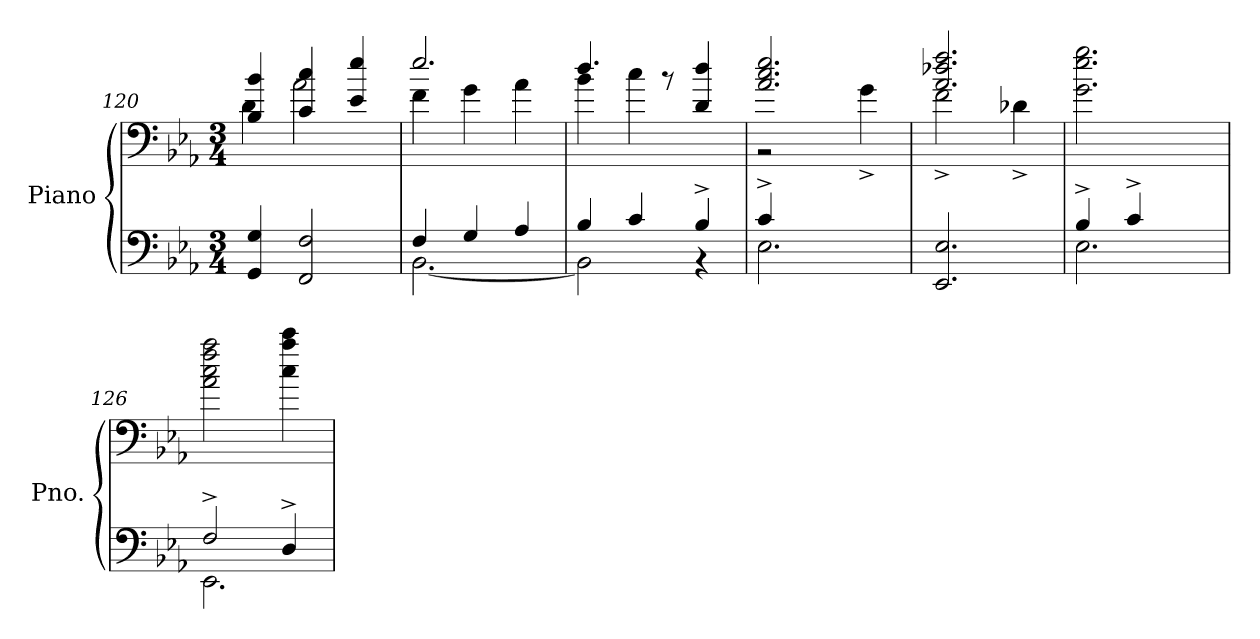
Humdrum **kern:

**kern	**kern
*part1	*part1
*staff2	*staff1
*I"Piano	*
*I'Pno.	*
!!LO:LB:g=z
*clefF4	*clefF4
*k[b-e-a-]	*k[b-e-a-]
*M3/4	*M3/4
=120	=120
*	*^
4GG/ 4G/	4B-/ 4b-/	4d\
2FF/ 2F/	4c/ 4cc/	2a-\
.	4e-/ 4ee-/	.
=121	=121	=121
*^	*	*
4F/	[2.BB-\	2.ee-/	4f\
4G/	.	.	4g\
4A-/	.	.	4a-\
=122	=122	=122	=122
4B-/	2BB-\]	4.dd/	4b-\
4c/	.	.	4cc\
.	.	8r	.
4B-^/	4r	4d/ 4dd/	4ryy
=123	=123	=123	=123
4c^/	2.E-\	2.a-/ 2.cc/ 2.ee-/	2r
2ryy	.	.	.
.	.	.	4g^\
*v	*v	*	*
=124	=124	=124
2.EE-/ 2.E-/	2.a-/ 2.dd-X/ 2.ff/	2f^\
.	.	4d-X^\
*	*v	*v
=125	=125
*^	*
4B-^/	2.E-\	2.g\ 2.ee-\ 2.gg\
4c^/	.	.
4ryy	.	.
=126	=126	=126
2F^/	2.EE-\	2a-\ 2cc\ 2ff\ 2aa-\
4D^/	.	4cc\ 4aa-\ 4ccc\
*v	*v	*
=	=
*-	*-
